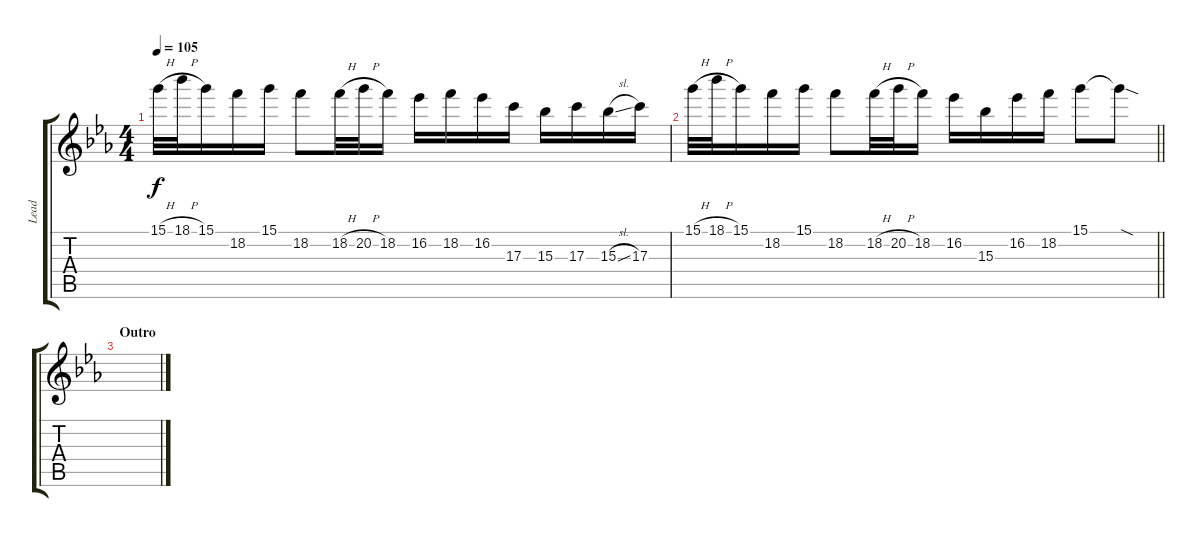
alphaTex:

\track ("Lead" "Lead") {instrument electricguitarjazz}
\staff {score tabs}
\tuning (E4 B3 G3 D3 A2 E2) {hide}
\ts (4 4)
\tempo 105
\clef g2
\ks eb
15.1{h}.32{dy f} 18.1{h}.32 15.1.16 18.2.16 15.1.16 18.2.8 18.2{h}.32 20.2{h}.32 18.2.16 16.2.16 18.2.16 16.2.16 17.3.16 15.3.16 17.3.16 15.3{sl}.16 17.3.16 |
\barLineRight lightlight
15.1{h}.32 18.1{h}.32 15.1.16 18.2.16 15.1.16 18.2.8 18.2{h}.32 20.2{h}.32 18.2.16 16.2.16 15.3.16 16.2.16 18.2.16 15.1.8 15.1{sod t}.8 |
\section ("" "Outro")
